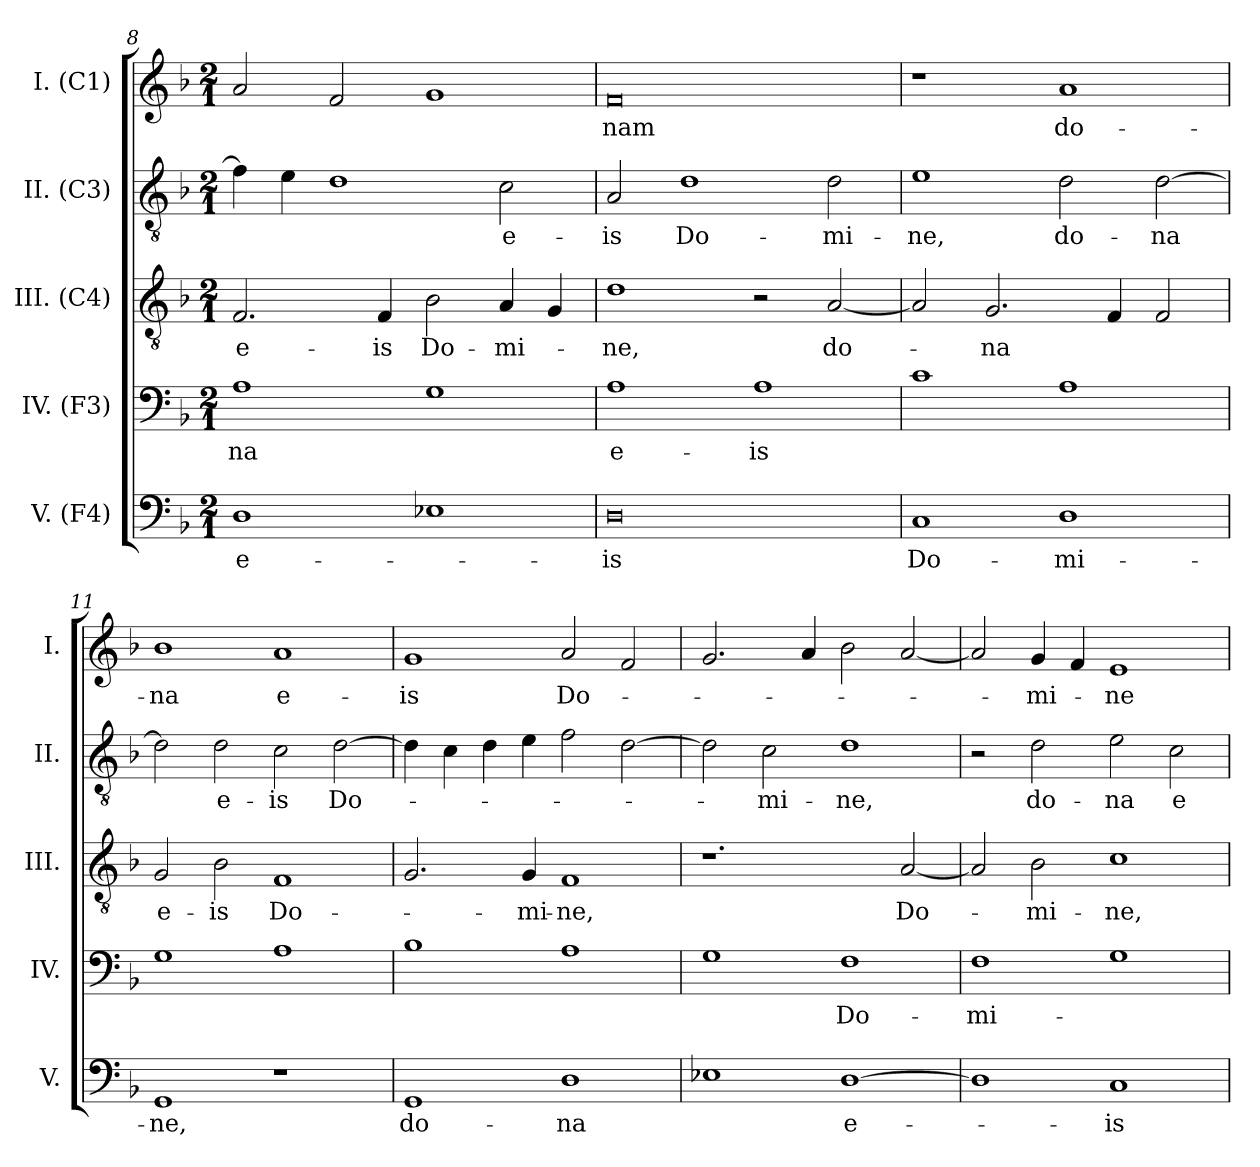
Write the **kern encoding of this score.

**kern	**text	**kern	**text	**kern	**text	**kern	**text	**kern	**text
*part5	*part5	*part4	*part4	*part3	*part3	*part2	*part2	*part1	*part1
*staff5	*staff5	*staff4	*staff4	*staff3	*staff3	*staff2	*staff2	*staff1	*staff1
*I"V. (F4)	*	*I"IV. (F3)	*	*I"III. (C4)	*	*I"II. (C3)	*	*I"I. (C1)	*
*I'V.	*	*I'IV.	*	*I'III.	*	*I'II.	*	*I'I.	*
*clefF4	*	*clefF4	*	*clefGv2	*	*clefGv2	*	*clefG2	*
*	*	*	*	*ITrd7c12	*	*	*	*	*
*k[b-]	*	*k[b-]	*	*k[b-]	*	*k[b-]	*	*k[b-]	*
*F:	*	*F:	*	*F:	*	*F:	*	*F:	*
*M2/1	*	*M2/1	*	*M2/1	*	*M2/1	*	*M2/1	*
=8	=8	=8	=8	=8	=8	=8	=8	=8	=8
!	!LO:LY:b:color=#000000	!	!	!	!	!	!	!	!
!	!	!	!LO:LY:b:color=#000000	!	!	!	!	!	!
!	!	!	!	!	!LO:LY:b:color=#000000	!	!	!	!
1Di	e-	1Ai	-na	2.FFi/	e-	4fi\]	.	2ai/	.
.	.	.	.	.	.	4ei\	.	.	.
.	.	.	.	.	.	1di	.	2fi/	.
!	!	!	!	!	!LO:LY:b:color=#000000	!	!	!	!
.	.	.	.	4FFi/	-is	.	.	.	.
!	!	!	!	!	!LO:LY:b:color=#000000	!	!	!	!
1E-Xi	.	1Gi	.	2BB-i\	Do-	.	.	1gi	.
!	!	!	!	!	!LO:LY:b:color=#000000	!	!	!	!
!	!	!	!	!	!	!	!LO:LY:b:color=#000000	!	!
.	.	.	.	4AAi/	-mi-	2ci\	e-	.	.
.	.	.	.	4GGi/	.	.	.	.	.
=9	=9	=9	=9	=9	=9	=9	=9	=9	=9
!	!LO:LY:b:color=#000000	!	!	!	!	!	!	!	!
!	!	!	!LO:LY:b:color=#000000	!	!	!	!	!	!
!	!	!	!	!	!LO:LY:b:color=#000000	!	!	!	!
!	!	!	!	!	!	!	!LO:LY:b:color=#000000	!	!
!	!	!	!	!	!	!	!	!	!LO:LY:b:color=#000000
0Di	-is	1Ai	e-	1Di	-ne,	2Ai/	-is	0fi	-nam
!	!	!	!	!	!	!	!LO:LY:b:color=#000000	!	!
.	.	.	.	.	.	1di	Do-	.	.
!	!	!	!LO:LY:b:color=#000000	!	!	!	!	!	!
.	.	1Ai	-is	2r	.	.	.	.	.
!	!	!	!	!	!LO:LY:b:color=#000000	!	!	!	!
!	!	!	!	!	!	!	!LO:LY:b:color=#000000	!	!
.	.	.	.	[2AAi/	do-	2di\	-mi-	.	.
=10	=10	=10	=10	=10	=10	=10	=10	=10	=10
!	!LO:LY:b:color=#000000	!	!	!	!	!	!	!	!
!	!	!	!	!	!	!	!LO:LY:b:color=#000000	!	!
1Ci	Do-	1ci	.	2AAi/]	.	1ei	-ne,	1r	.
!	!	!	!	!	!LO:LY:b:color=#000000	!	!	!	!
.	.	.	.	2.GGi/	-na	.	.	.	.
!	!LO:LY:b:color=#000000	!	!	!	!	!	!	!	!
!	!	!	!	!	!	!	!LO:LY:b:color=#000000	!	!
!	!	!	!	!	!	!	!	!	!LO:LY:b:color=#000000
1Di	-mi-	1Ai	.	.	.	2di\	do-	1ai	do-
.	.	.	.	4FFi/	.	.	.	.	.
!	!	!	!	!	!	!	!LO:LY:b:color=#000000	!	!
.	.	.	.	2FFi/	.	[2di\	-na	.	.
!!LO:LB:g=z
=11	=11	=11	=11	=11	=11	=11	=11	=11	=11
!	!LO:LY:b:color=#000000	!	!	!	!	!	!	!	!
!	!	!	!	!	!LO:LY:b:color=#000000	!	!	!	!
!	!	!	!	!	!	!	!	!	!LO:LY:b:color=#000000
1GGi	-ne,	1Gi	.	2GGi/	e-	2di\]	.	1b-i	-na
!	!	!	!	!	!LO:LY:b:color=#000000	!	!	!	!
!	!	!	!	!	!	!	!LO:LY:b:color=#000000	!	!
.	.	.	.	2BB-i\	-is	2di\	e-	.	.
!	!	!	!	!	!LO:LY:b:color=#000000	!	!	!	!
!	!	!	!	!	!	!	!LO:LY:b:color=#000000	!	!
!	!	!	!	!	!	!	!	!	!LO:LY:b:color=#000000
1r	.	1Ai	.	1FFi	Do-	2ci\	-is	1ai	e-
!	!	!	!	!	!	!	!LO:LY:b:color=#000000	!	!
.	.	.	.	.	.	[2di\	Do-	.	.
=12	=12	=12	=12	=12	=12	=12	=12	=12	=12
!	!LO:LY:b:color=#000000	!	!	!	!	!	!	!	!
!	!	!	!	!	!	!	!	!	!LO:LY:b:color=#000000
1GGi	do-	1B-i	.	2.GGi/	.	4di\]	.	1gi	-is
.	.	.	.	.	.	4ci\	.	.	.
.	.	.	.	.	.	4di\	.	.	.
!	!	!	!	!	!LO:LY:b:color=#000000	!	!	!	!
.	.	.	.	4GGi/	-mi-	4ei\	.	.	.
!	!LO:LY:b:color=#000000	!	!	!	!	!	!	!	!
!	!	!	!	!	!LO:LY:b:color=#000000	!	!	!	!
!	!	!	!	!	!	!	!	!	!LO:LY:b:color=#000000
1Di	-na	1Ai	.	1FFi	-ne,	2fi\	.	2ai/	Do-
.	.	.	.	.	.	[2di\	.	2fi/	.
=13	=13	=13	=13	=13	=13	=13	=13	=13	=13
1E-Xi	.	1Gi	.	1.r	.	2di\]	.	2.gi/	.
!	!	!	!	!	!	!	!LO:LY:b:color=#000000	!	!
.	.	.	.	.	.	2ci\	-mi-	.	.
.	.	.	.	.	.	.	.	4ai/	.
!	!LO:LY:b:color=#000000	!	!	!	!	!	!	!	!
!	!	!	!LO:LY:b:color=#000000	!	!	!	!	!	!
!	!	!	!	!	!	!	!LO:LY:b:color=#000000	!	!
[1Di	e-	1Fi	Do-	.	.	1di	-ne,	2b-i\	.
!	!	!	!	!	!LO:LY:b:color=#000000	!	!	!	!
.	.	.	.	[2AAi/	Do-	.	.	[2ai/	.
=14	=14	=14	=14	=14	=14	=14	=14	=14	=14
!	!	!	!LO:LY:b:color=#000000	!	!	!	!	!	!
1Di]	.	1Fi	-mi-	2AAi/]	.	2r	.	2ai/]	.
!	!	!	!	!	!LO:LY:b:color=#000000	!	!	!	!
!	!	!	!	!	!	!	!LO:LY:b:color=#000000	!	!
!	!	!	!	!	!	!	!	!	!LO:LY:b:color=#000000
.	.	.	.	2BB-i\	-mi-	2di\	do-	4gi/	-mi-
.	.	.	.	.	.	.	.	4fi/	.
!	!LO:LY:b:color=#000000	!	!	!	!	!	!	!	!
!	!	!	!	!	!LO:LY:b:color=#000000	!	!	!	!
!	!	!	!	!	!	!	!LO:LY:b:color=#000000	!	!
!	!	!	!	!	!	!	!	!	!LO:LY:b:color=#000000
1Ci	-is	1Gi	.	1Ci	-ne,	2ei\	-na	1ei	-ne
!	!	!	!	!	!	!	!LO:LY:b:color=#000000	!	!
.	.	.	.	.	.	2ci\	e-	.	.
=	=	=	=	=	=	=	=	=	=
*-	*-	*-	*-	*-	*-	*-	*-	*-	*-
